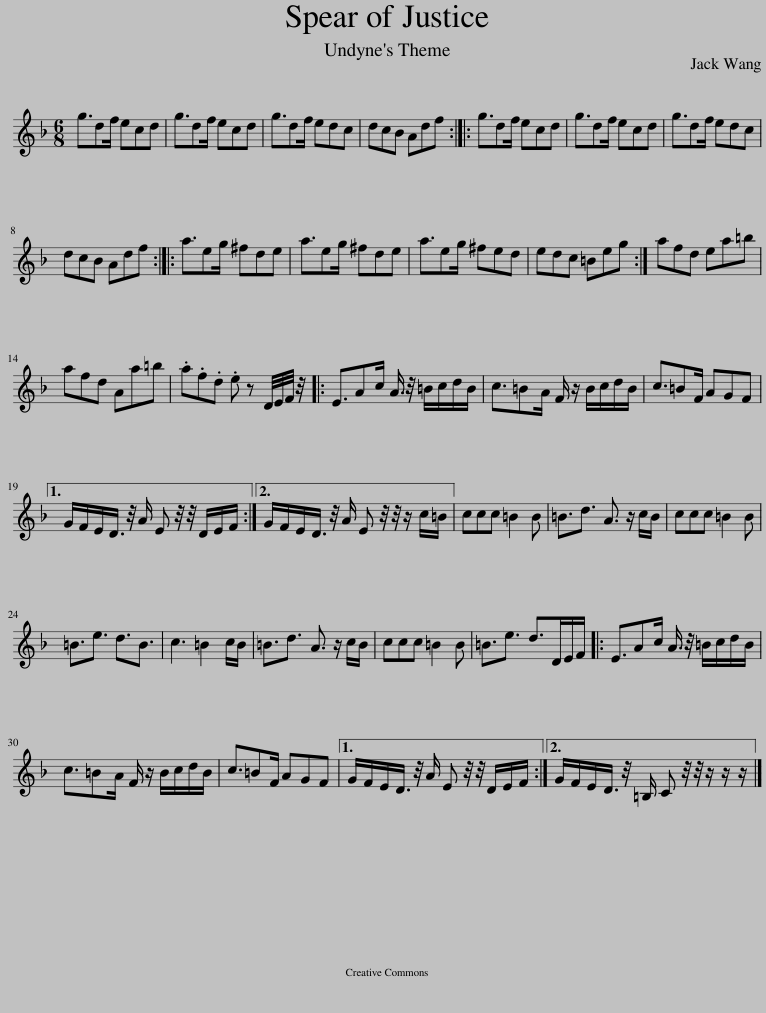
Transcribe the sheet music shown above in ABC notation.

X:1
L:1/8
M:6/8
I:linebreak $
K:F
V:1 treble
V:1
 g3/2df/ ecd | g3/2df/ ecd | g3/2df/ edc | dcB Adf :: g3/2df/ ecd | %5
 g3/2df/ ecd | g3/2df/ edc |$ dcB Adf :: a3/2eg/ ^fde | a3/2eg/ ^fde | %10
 a3/2eg/ ^fed | edc =Beg :| afd ea=b |$ afd Aa=b | .a.f.d .e z D/4E/4F/4 z/4 |: %15
 E3/2Ac/ A3/4 z/4 =B/c/d/B/ | c3/2=BA/ F/ z/ B/c/d/B/ | c3/2=BF/ AGF |1$ G/F/E/D3/4 z/4 A/ E z/4 z/4 D/E/F/ :|2 G/F/E/D3/4 z/4 A/ E z/4 z/4 z/ c/=B/ || %20
 ccc =B2 B | =B3/2d3/2 A3/2 z/ c/B/ | ccc =B2 B |$ =B3/2e3/2 d3/2B3/2 | c3 =B2 c/B/ | %25
 =B3/2d3/2 A3/2 z/ c/B/ | ccc =B2 B | =B3/2e3/2 d>DE/F/ |: E3/2Ac/ A3/4 z/4 =B/c/d/B/ |$ c3/2=BA/ F/ z/ B/c/d/B/ | %30
 c3/2=BF/ AGF |1 G/F/E/D3/4 z/4 A/ E z/4 z/4 D/E/F/ :|2 G/F/E/D3/4 z/4 =B,/ C z/4 z/4 z/ z/ z/ |] %33
